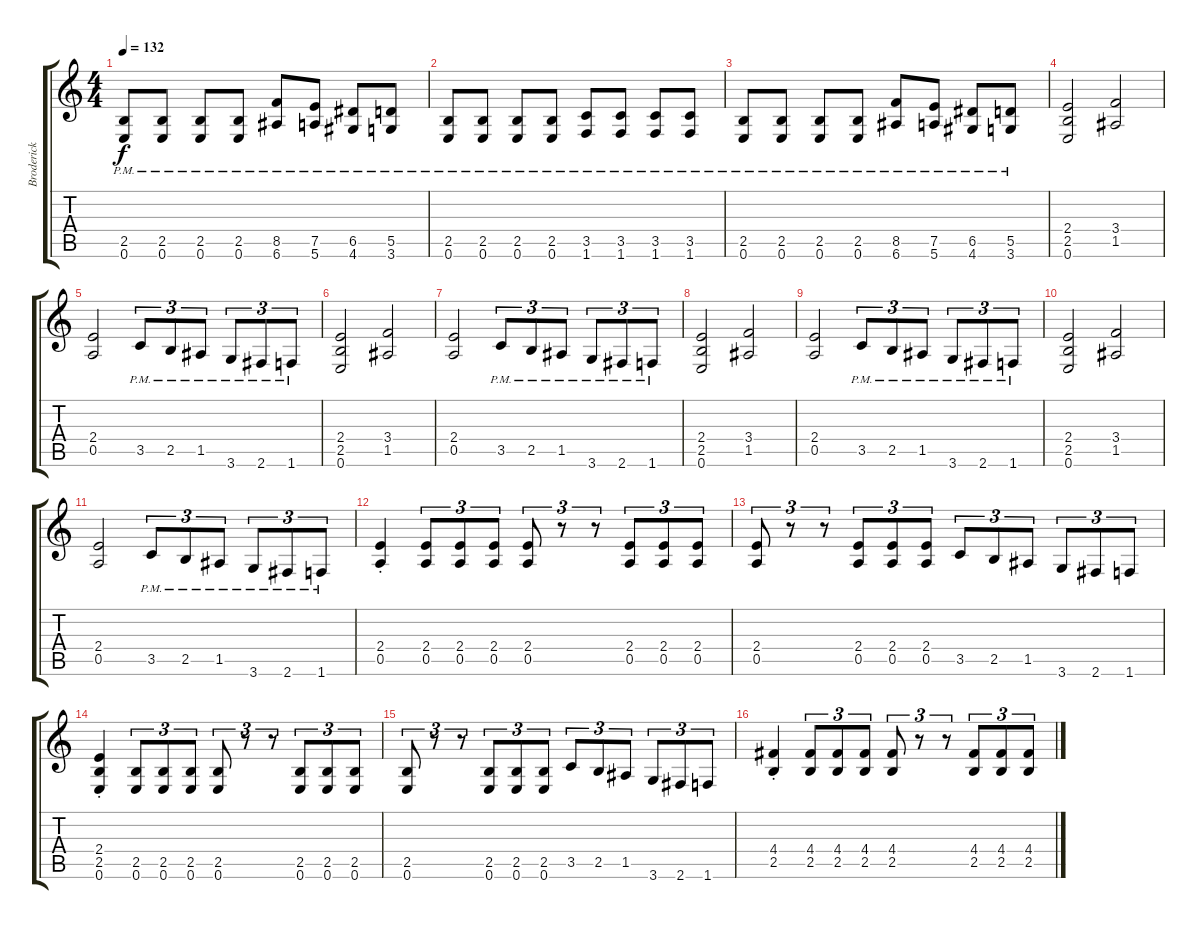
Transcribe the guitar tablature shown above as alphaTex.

\track ("Broderick" "Broderick") {instrument acousticguitarsteel}
\staff {score tabs}
\tuning (E4 B3 G3 D3 A2 E2) {hide}
\ts (4 4)
\tempo 132
\clef g2
\ks c
(2.5{pm} 0.6{pm}).8{dy f} (2.5{pm} 0.6{pm}).8 (2.5{pm} 0.6{pm}).8 (2.5{pm} 0.6{pm}).8 (8.5{pm} 6.6{pm}).8 (7.5{pm} 5.6{pm}).8 (6.5{pm} 4.6{pm}).8 (5.5{pm} 3.6{pm}).8 |
(2.5{pm} 0.6{pm}).8 (2.5{pm} 0.6{pm}).8 (2.5{pm} 0.6{pm}).8 (2.5{pm} 0.6{pm}).8 (3.5{pm} 1.6{pm}).8 (3.5{pm} 1.6{pm}).8 (3.5{pm} 1.6{pm}).8 (3.5{pm} 1.6{pm}).8 |
(2.5{pm} 0.6{pm}).8 (2.5{pm} 0.6{pm}).8 (2.5{pm} 0.6{pm}).8 (2.5{pm} 0.6{pm}).8 (8.5{pm} 6.6{pm}).8 (7.5{pm} 5.6{pm}).8 (6.5{pm} 4.6{pm}).8 (5.5{pm} 3.6{pm}).8 |
(2.4 2.5 0.6).2 (3.4 1.5).2 |
(2.4 0.5).2 3.5{pm}.8{tu (3 2)} 2.5{pm}.8{tu (3 2)} 1.5{pm}.8{tu (3 2)} 3.6{pm}.8{tu (3 2)} 2.6{pm}.8{tu (3 2)} 1.6{pm}.8{tu (3 2)} |
(2.4 2.5 0.6).2 (3.4 1.5).2 |
(2.4 0.5).2 3.5{pm}.8{tu (3 2)} 2.5{pm}.8{tu (3 2)} 1.5{pm}.8{tu (3 2)} 3.6{pm}.8{tu (3 2)} 2.6{pm}.8{tu (3 2)} 1.6{pm}.8{tu (3 2)} |
(2.4 2.5 0.6).2 (3.4 1.5).2 |
(2.4 0.5).2 3.5{pm}.8{tu (3 2)} 2.5{pm}.8{tu (3 2)} 1.5{pm}.8{tu (3 2)} 3.6{pm}.8{tu (3 2)} 2.6{pm}.8{tu (3 2)} 1.6{pm}.8{tu (3 2)} |
(2.4 2.5 0.6).2 (3.4 1.5).2 |
(2.4 0.5).2 3.5{pm}.8{tu (3 2)} 2.5{pm}.8{tu (3 2)} 1.5{pm}.8{tu (3 2)} 3.6{pm}.8{tu (3 2)} 2.6{pm}.8{tu (3 2)} 1.6{pm}.8{tu (3 2)} |
(2.4{st} 0.5{st}).4 (2.4 0.5).8{tu (3 2)} (2.4 0.5).8{tu (3 2)} (2.4 0.5).8{tu (3 2)} (2.4 0.5).8{tu (3 2)} r.8{tu (3 2)} r.8{tu (3 2)} (2.4 0.5).8{tu (3 2)} (2.4 0.5).8{tu (3 2)} (2.4 0.5).8{tu (3 2)} |
(2.4 0.5).8{tu (3 2)} r.8{tu (3 2)} r.8{tu (3 2)} (2.4 0.5).8{tu (3 2)} (2.4 0.5).8{tu (3 2)} (2.4 0.5).8{tu (3 2)} 3.5.8{tu (3 2)} 2.5.8{tu (3 2)} 1.5.8{tu (3 2)} 3.6.8{tu (3 2)} 2.6.8{tu (3 2)} 1.6.8{tu (3 2)} |
(2.4{st} 2.5{st} 0.6{st}).4 (2.5 0.6).8{tu (3 2)} (2.5 0.6).8{tu (3 2)} (2.5 0.6).8{tu (3 2)} (2.5 0.6).8{tu (3 2)} r.8{tu (3 2)} r.8{tu (3 2)} (2.5 0.6).8{tu (3 2)} (2.5 0.6).8{tu (3 2)} (2.5 0.6).8{tu (3 2)} |
(2.5 0.6).8{tu (3 2)} r.8{tu (3 2)} r.8{tu (3 2)} (2.5 0.6).8{tu (3 2)} (2.5 0.6).8{tu (3 2)} (2.5 0.6).8{tu (3 2)} 3.5.8{tu (3 2)} 2.5.8{tu (3 2)} 1.5.8{tu (3 2)} 3.6.8{tu (3 2)} 2.6.8{tu (3 2)} 1.6.8{tu (3 2)} |
(4.4{st} 2.5{st}).4 (4.4 2.5).8{tu (3 2)} (4.4 2.5).8{tu (3 2)} (4.4 2.5).8{tu (3 2)} (4.4 2.5).8{tu (3 2)} r.8{tu (3 2)} r.8{tu (3 2)} (4.4 2.5).8{tu (3 2)} (4.4 2.5).8{tu (3 2)} (4.4 2.5).8{tu (3 2)}
